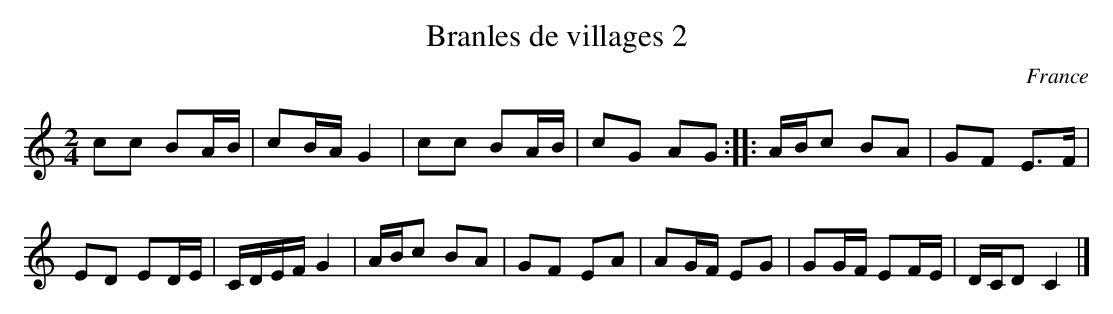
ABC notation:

X:1
T:Branles de villages 2
L:1/8
M:2/4
O:France
K:C major
cc BA/B/|cB/A/G2|cc BA/B/|cG AG::\
A/B/c BA|GF E>F|
ED ED/E/|C/D/E/F/ G2|\
A/B/c BA|GF EA|AG/F/ EG|GG/F/ EF/E/|D/C/D C2|]
